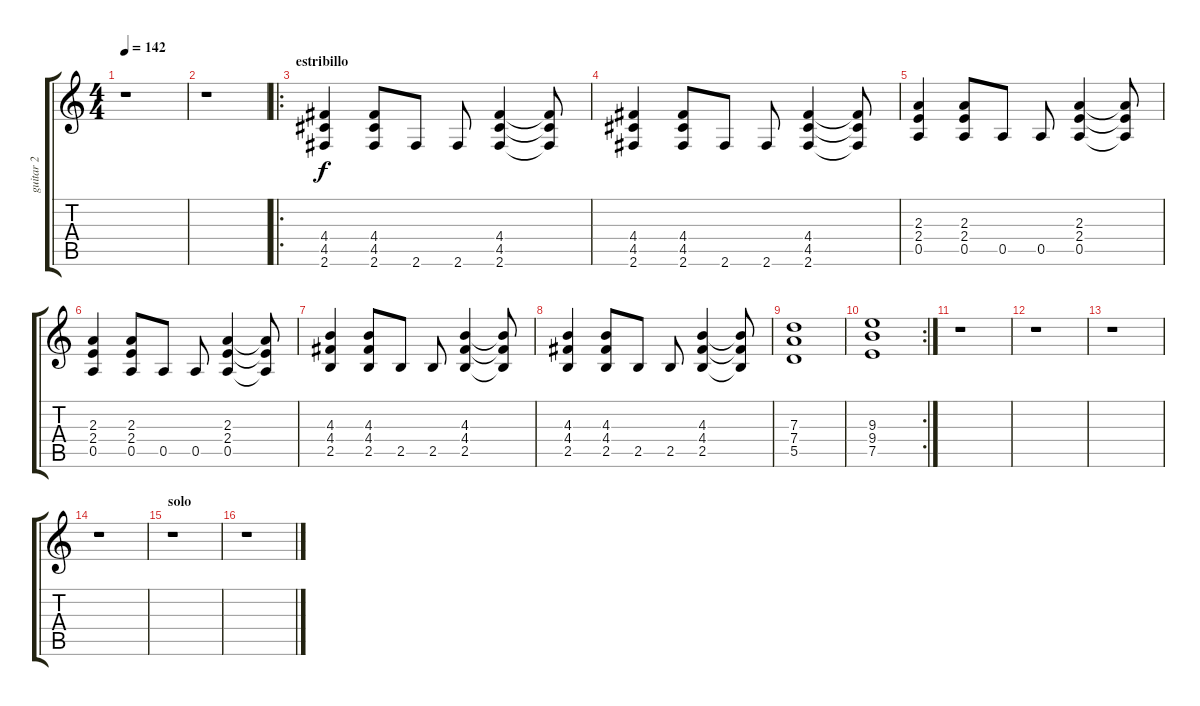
\track ("guitar 2" "guitar 2") {instrument overdrivenguitar}
\staff {score tabs}
\tuning (E4 B3 G3 D3 A2 E2) {hide}
\ts (4 4)
\tempo 142
\clef g2
\ks c
r.1{dy f} |
r.1 |
\ro
\section ("" "estribillo")
(4.4 4.5 2.6).4 (4.4 4.5 2.6).8 2.6.8 2.6.8 (4.4 4.5 2.6).4 (4.4{t} 4.5{t} 2.6{t}).8 |
(4.4 4.5 2.6).4 (4.4 4.5 2.6).8 2.6.8 2.6.8 (4.4 4.5 2.6).4 (4.4{t} 4.5{t} 2.6{t}).8 |
(2.3 2.4 0.5).4 (2.3 2.4 0.5).8 0.5.8 0.5.8 (2.3 2.4 0.5).4 (2.3{t} 2.4{t} 0.5{t}).8 |
(2.3 2.4 0.5).4 (2.3 2.4 0.5).8 0.5.8 0.5.8 (2.3 2.4 0.5).4 (2.3{t} 2.4{t} 0.5{t}).8 |
(4.3 4.4 2.5).4 (4.3 4.4 2.5).8 2.5.8 2.5.8 (4.3 4.4 2.5).4 (4.3{t} 4.4{t} 2.5{t}).8 |
(4.3 4.4 2.5).4 (4.3 4.4 2.5).8 2.5.8 2.5.8 (4.3 4.4 2.5).4 (4.3{t} 4.4{t} 2.5{t}).8 |
(7.3 7.4 5.5).1 |
\rc 2
(9.3 9.4 7.5).1 |
r.1 |
r.1 |
r.1 |
r.1 |
\section ("" "solo")
r.1 |
r.1
